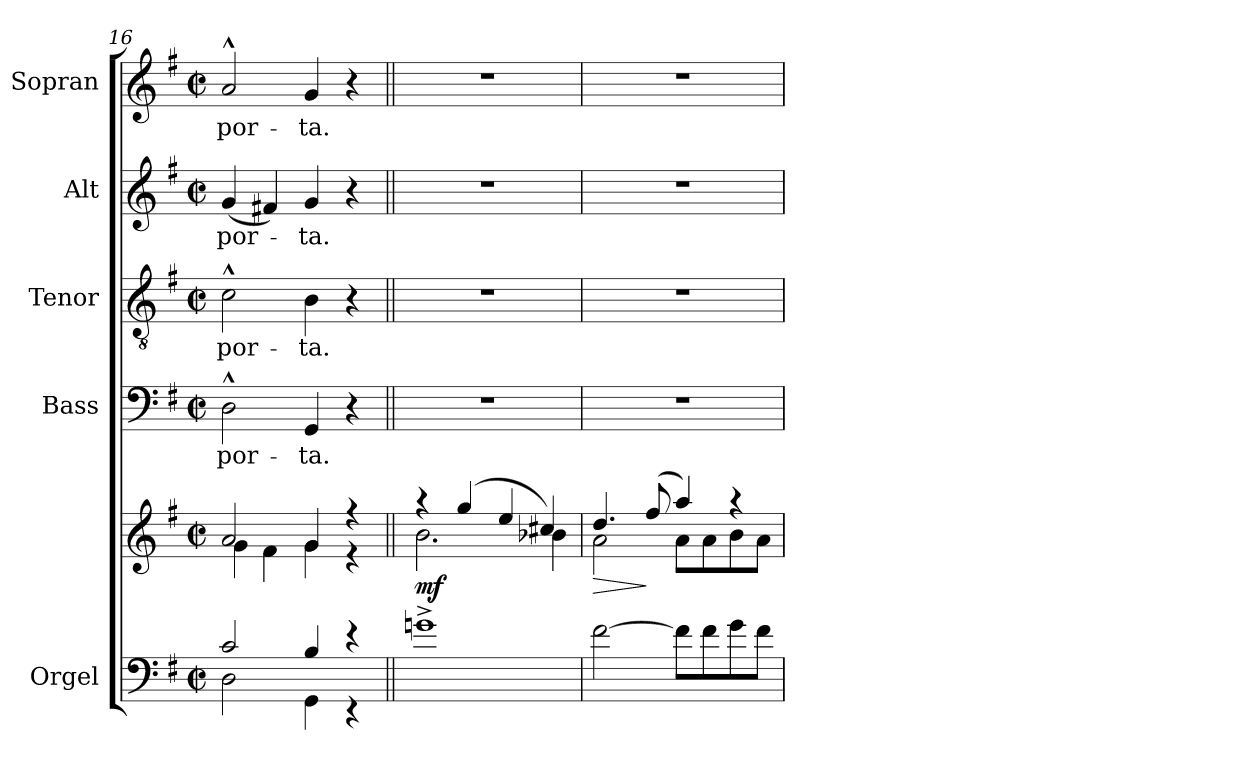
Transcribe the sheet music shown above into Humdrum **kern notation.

**kern	**kern	**dynam	**kern	**text	**kern	**text	**kern	**text	**kern	**text
*part5	*part5	*part5	*part4	*part4	*part3	*part3	*part2	*part2	*part1	*part1
*staff6	*staff5	*staff5/6	*staff4	*staff4	*staff3	*staff3	*staff2	*staff2	*staff1	*staff1
*I"Orgel	*	*	*I"Bass	*	*I"Tenor	*	*I"Alt	*	*I"Sopran	*
*I'Org.	*	*	*I'B.	*	*I'T.	*	*I'A.	*	*I'S.	*
*clefF4	*clefG2	*	*clefF4	*	*clefGv2	*	*clefG2	*	*clefG2	*
*k[f#]	*k[f#]	*	*k[f#]	*	*k[f#]	*	*k[f#]	*	*k[f#]	*
*G:	*G:	*	*G:	*	*G:	*	*G:	*	*G:	*
*M2/2	*M2/2	*	*M2/2	*	*M2/2	*	*M2/2	*	*M2/2	*
*met(c|)	*met(c|)	*	*met(c|)	*	*met(c|)	*	*met(c|)	*	*met(c|)	*
=16	=16	=16	=16	=16	=16	=16	=16	=16	=16	=16
*^	*^	*	*	*	*	*	*	*	*	*
!	!	!	!	!	!	!LO:LY:b	!	!LO:LY:b	!	!LO:LY:b	!	!LO:LY:b
2c/	2D\	2a/	4g\	.	2D^^>\	por-	2c^^>\	por-	(<4g/	por-	2a^^>/	por-
.	.	.	4f#\	.	.	.	.	.	4f#X/)	.	.	.
!	!	!	!	!	!	!LO:LY:b	!	!LO:LY:b	!	!LO:LY:b	!	!LO:LY:b
4B/	4GG\	4g/	4g\	.	4GG/	-ta.	4B\	-ta.	4g/	-ta.	4g/	-ta.
4r	4r	4r	4r	.	4r	.	4r	.	4r	.	4r	.
=17||	=17||	=17||	=17||	=17||	=17||	=17||	=17||	=17||	=17||	=17||	=17||	=17||
!	!	!	!	!LO:DY:b	!	!	!	!	!	!	!	!
*v	*v	*	*	*	*	*	*	*	*	*	*	*
1gn^>	4rgg	2.b\	mf	1r	.	1r	.	1r	.	1r	.
.	(4gg/	.	.	.	.	.	.	.	.	.	.
.	4ee/	.	.	.	.	.	.	.	.	.	.
.	4cc#X/)	4b-X\	.	.	.	.	.	.	.	.	.
=18	=18	=18	=18	=18	=18	=18	=18	=18	=18	=18	=18
!	!	!	!LO:HP:b	!	!	!	!	!	!	!	!
[2f#\	4.dd/	2a\	>	1r	.	1r	.	1r	.	1r	.
.	(8ff#/	.	]	.	.	.	.	.	.	.	.
8f#\L]	4aa/)	8a\L	.	.	.	.	.	.	.	.	.
8f#\	.	8a\	.	.	.	.	.	.	.	.	.
8g\	4rgg	8b\	.	.	.	.	.	.	.	.	.
8f#\J	.	8a\J	.	.	.	.	.	.	.	.	.
*	*v	*v	*	*	*	*	*	*	*	*	*
=	=	=	=	=	=	=	=	=	=	=
*-	*-	*-	*-	*-	*-	*-	*-	*-	*-	*-
